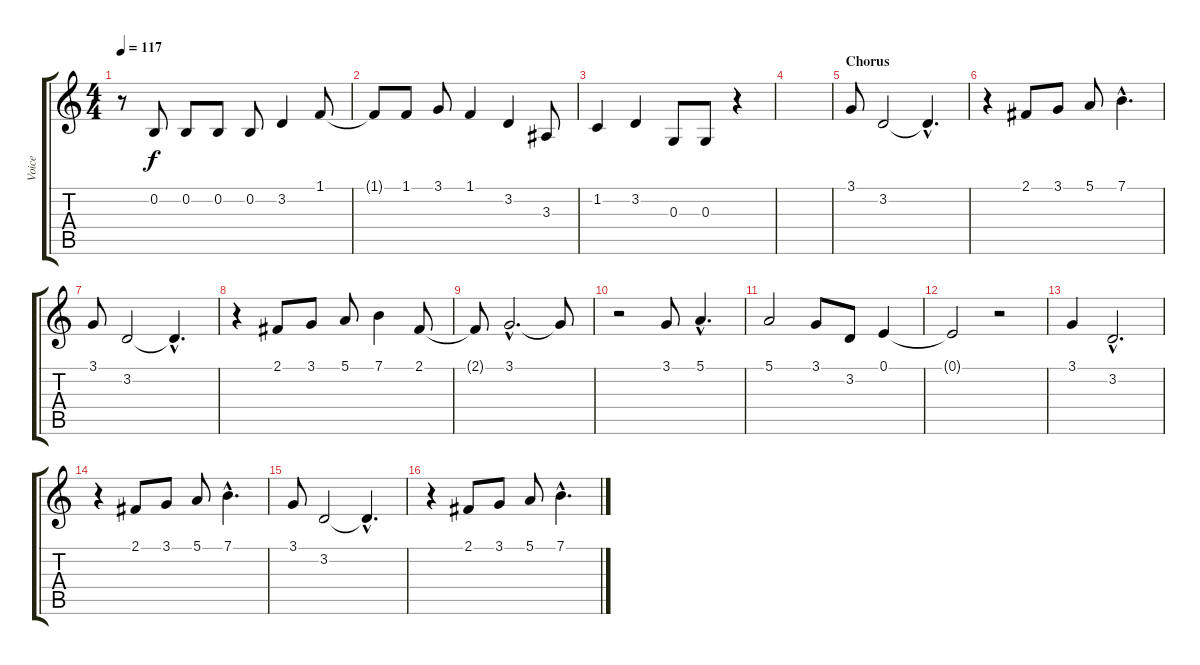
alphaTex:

\track ("Voice" "Voice") {instrument altosax}
\staff {score tabs}
\tuning (E4 B3 G3 D3 A2 E2) {hide}
\ts (4 4)
\tempo 117
\clef g2
\ks c
r.8{dy f} 0.2.8 0.2.8 0.2.8 0.2.8 3.2.4 1.1.8 |
1.1{t}.8 1.1.8 3.1.8 1.1.4 3.2.4 3.3.8 |
1.2.4 3.2.4 0.3.8 0.3.8 r.4 |
|
\section ("" "Chorus")
3.1.8 3.2.2 3.2{hac t}.4{d} |
r.4 2.1.8 3.1.8 5.1.8 7.1{hac}.4{d} |
3.1.8 3.2.2 3.2{hac t}.4{d} |
r.4 2.1.8 3.1.8 5.1.8 7.1.4 2.1.8 |
2.1{t}.8 3.1{hac}.2{d} 3.1{t}.8 |
r.2 3.1.8 5.1{hac}.4{d} |
5.1.2 3.1.8 3.2.8 0.1.4 |
0.1{t}.2 r.2 |
3.1.4 3.2{hac}.2{d} |
r.4 2.1.8 3.1.8 5.1.8 7.1{hac}.4{d} |
3.1.8 3.2.2 3.2{hac t}.4{d} |
r.4 2.1.8 3.1.8 5.1.8 7.1{hac}.4{d}
